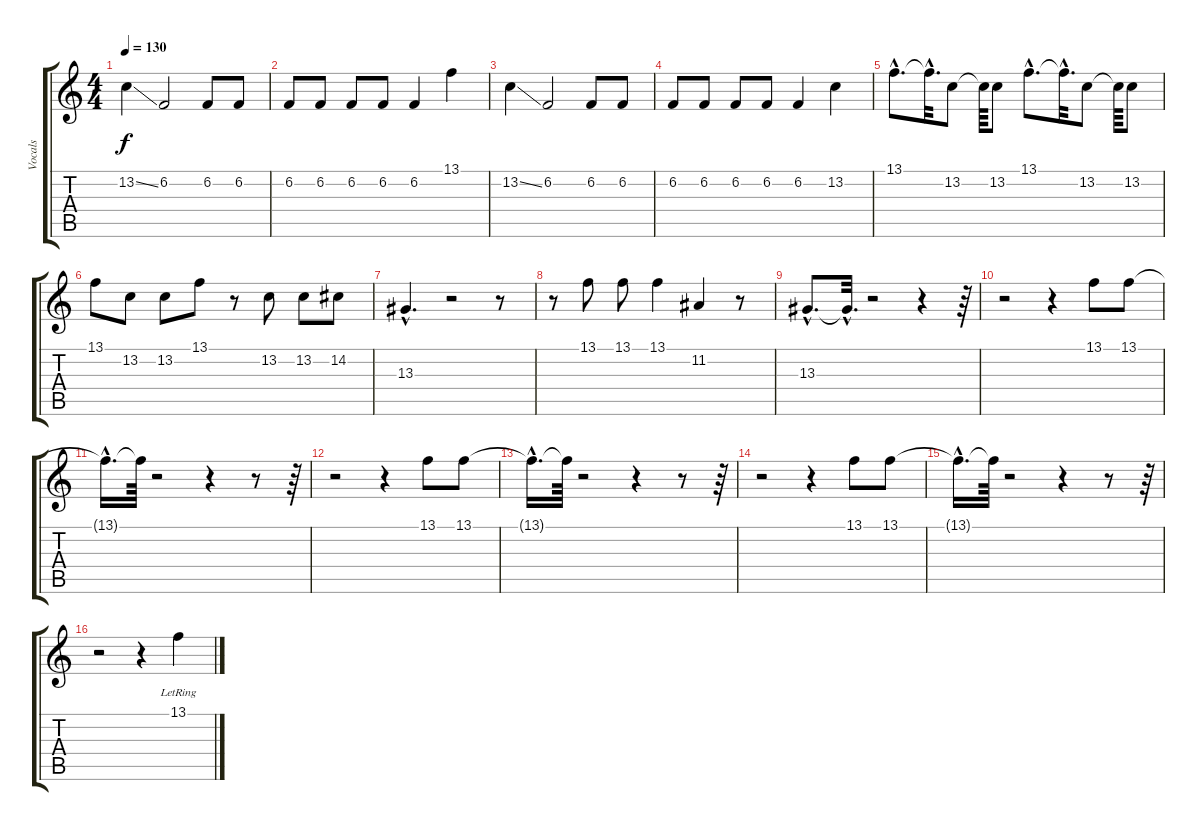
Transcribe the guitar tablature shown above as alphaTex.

\track ("Vocals" "Vocals") {instrument tenorsax}
\staff {score tabs}
\tuning (E4 B3 G3 D3 A2 E2) {hide}
\ts (4 4)
\tempo 130
\clef g2
\ks c
13.2{ss}.4{dy f} 6.2.2 6.2.8 6.2.8 |
6.2.8 6.2.8 6.2.8 6.2.8 6.2.4 13.1.4 |
13.2{ss}.4 6.2.2 6.2.8 6.2.8 |
6.2.8 6.2.8 6.2.8 6.2.8 6.2.4 13.2.4 |
13.1{hac}.8{d} 13.1{hac t}.32{d} 13.2.8 13.2{t}.64 13.2.8 13.1{hac}.8{d} 13.1{hac t}.32{d} 13.2.8 13.2{t}.64 13.2.8 |
13.1.8 13.2.8 13.2.8 13.1.8 r.8 13.2.8 13.2.8 14.2.8 |
13.3{hac}.4{d} r.2 r.8 |
r.8 13.1.8 13.1.8 13.1.4 11.2.4 r.8 |
13.3{hac}.8{d} 13.3{hac t}.32{d} r.2 r.4 r.64 |
r.2 r.4 13.1.8 13.1.8 |
13.1{hac t}.16{d} 13.1{t}.64 r.2 r.4 r.8 r.64 |
r.2 r.4 13.1.8 13.1.8 |
13.1{hac t}.16{d} 13.1{t}.64 r.2 r.4 r.8 r.64 |
r.2 r.4 13.1.8 13.1.8 |
13.1{hac t}.16{d} 13.1{t}.64 r.2 r.4 r.8 r.64 |
r.2 r.4 13.1{lr}.4
